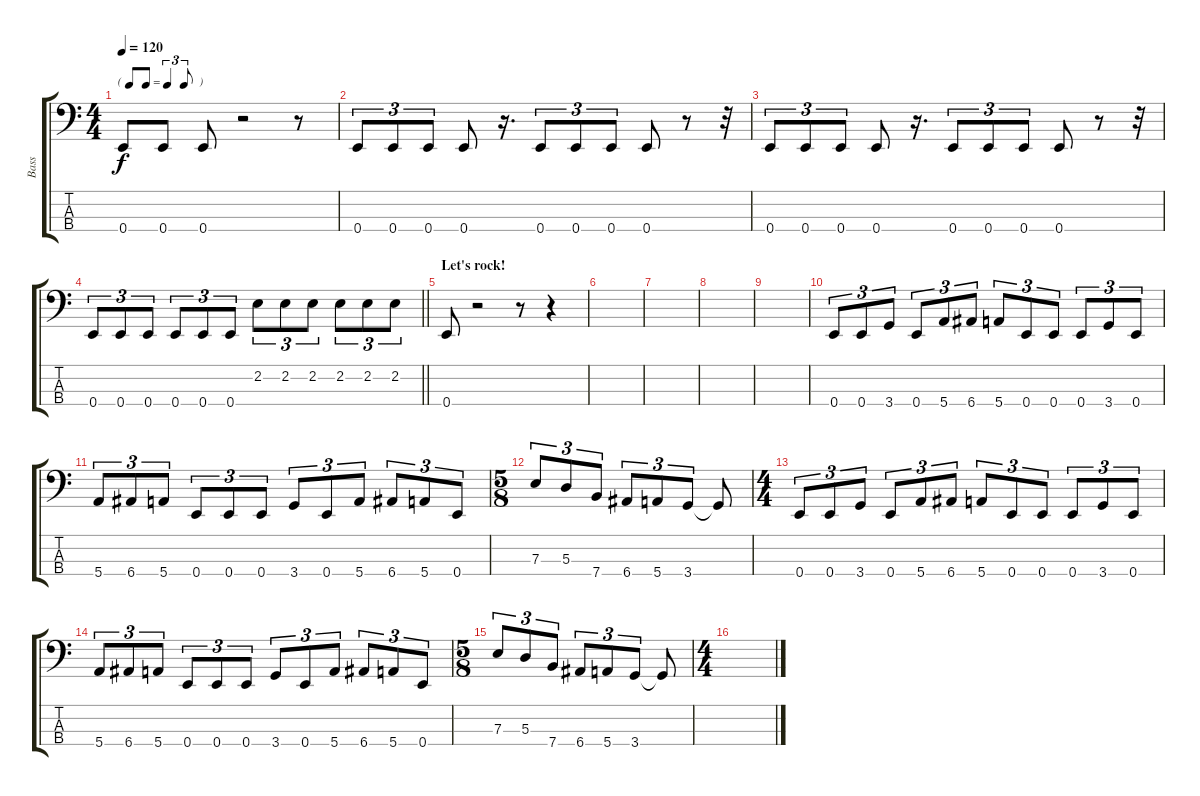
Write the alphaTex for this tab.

\track ("Bass" "Bass") {instrument electricbassfinger}
\staff {score tabs}
\tuning (G2 D2 A1 E1) {hide}
\ts (4 4)
\tf triplet8th
\tempo 120
\clef f4
\ks c
0.4.8{dy f} 0.4.8 0.4.8 r.2 r.8 |
0.4.8{tu (3 2)} 0.4.8{tu (3 2)} 0.4.8{tu (3 2)} 0.4.8 r.16{d} 0.4.8{tu (3 2)} 0.4.8{tu (3 2)} 0.4.8{tu (3 2)} 0.4.8 r.8 r.32 |
0.4.8{tu (3 2)} 0.4.8{tu (3 2)} 0.4.8{tu (3 2)} 0.4.8 r.16{d} 0.4.8{tu (3 2)} 0.4.8{tu (3 2)} 0.4.8{tu (3 2)} 0.4.8 r.8 r.32 |
\barLineRight lightlight
0.4.8{tu (3 2)} 0.4.8{tu (3 2)} 0.4.8{tu (3 2)} 0.4.8{tu (3 2)} 0.4.8{tu (3 2)} 0.4.8{tu (3 2)} 2.2.8{tu (3 2)} 2.2.8{tu (3 2)} 2.2.8{tu (3 2)} 2.2.8{tu (3 2)} 2.2.8{tu (3 2)} 2.2.8{tu (3 2)} |
\section ("" "Let's rock!")
0.4.8 r.2 r.8 r.4 |
|
|
|
|
0.4.8{tu (3 2)} 0.4.8{tu (3 2)} 3.4.8{tu (3 2)} 0.4.8{tu (3 2)} 5.4.8{tu (3 2)} 6.4.8{tu (3 2)} 5.4.8{tu (3 2)} 0.4.8{tu (3 2)} 0.4.8{tu (3 2)} 0.4.8{tu (3 2)} 3.4.8{tu (3 2)} 0.4.8{tu (3 2)} |
5.4.8{tu (3 2)} 6.4.8{tu (3 2)} 5.4.8{tu (3 2)} 0.4.8{tu (3 2)} 0.4.8{tu (3 2)} 0.4.8{tu (3 2)} 3.4.8{tu (3 2)} 0.4.8{tu (3 2)} 5.4.8{tu (3 2)} 6.4.8{tu (3 2)} 5.4.8{tu (3 2)} 0.4.8{tu (3 2)} |
\ts (5 8)
7.3.8{tu (3 2)} 5.3.8{tu (3 2)} 7.4.8{tu (3 2)} 6.4.8{tu (3 2)} 5.4.8{tu (3 2)} 3.4.8{tu (3 2)} 3.4{t}.8 |
\ts (4 4)
0.4.8{tu (3 2)} 0.4.8{tu (3 2)} 3.4.8{tu (3 2)} 0.4.8{tu (3 2)} 5.4.8{tu (3 2)} 6.4.8{tu (3 2)} 5.4.8{tu (3 2)} 0.4.8{tu (3 2)} 0.4.8{tu (3 2)} 0.4.8{tu (3 2)} 3.4.8{tu (3 2)} 0.4.8{tu (3 2)} |
5.4.8{tu (3 2)} 6.4.8{tu (3 2)} 5.4.8{tu (3 2)} 0.4.8{tu (3 2)} 0.4.8{tu (3 2)} 0.4.8{tu (3 2)} 3.4.8{tu (3 2)} 0.4.8{tu (3 2)} 5.4.8{tu (3 2)} 6.4.8{tu (3 2)} 5.4.8{tu (3 2)} 0.4.8{tu (3 2)} |
\ts (5 8)
7.3.8{tu (3 2)} 5.3.8{tu (3 2)} 7.4.8{tu (3 2)} 6.4.8{tu (3 2)} 5.4.8{tu (3 2)} 3.4.8{tu (3 2)} 3.4{t}.8 |
\ts (4 4)
